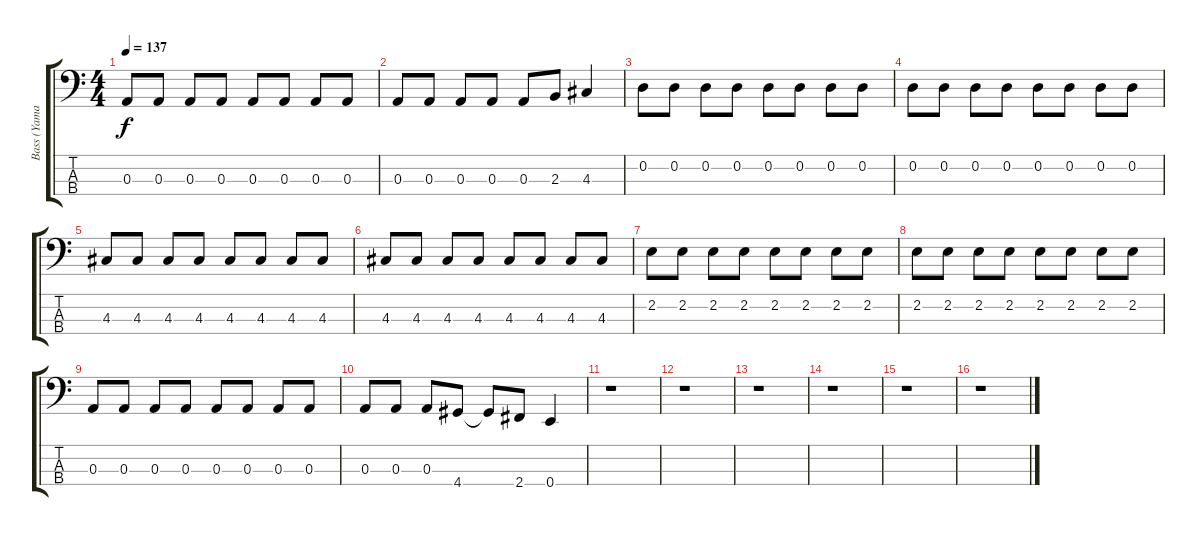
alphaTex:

\track ("Bass (Yamada)" "Bass (Yama") {instrument electricbasspick}
\staff {score tabs}
\tuning (G2 D2 A1 E1) {hide}
\ts (4 4)
\tempo 137
\clef f4
\ks c
0.3.8{dy f} 0.3.8 0.3.8 0.3.8 0.3.8 0.3.8 0.3.8 0.3.8 |
0.3.8 0.3.8 0.3.8 0.3.8 0.3.8 2.3.8 4.3.4 |
0.2.8 0.2.8 0.2.8 0.2.8 0.2.8 0.2.8 0.2.8 0.2.8 |
0.2.8 0.2.8 0.2.8 0.2.8 0.2.8 0.2.8 0.2.8 0.2.8 |
4.3.8 4.3.8 4.3.8 4.3.8 4.3.8 4.3.8 4.3.8 4.3.8 |
4.3.8 4.3.8 4.3.8 4.3.8 4.3.8 4.3.8 4.3.8 4.3.8 |
2.2.8 2.2.8 2.2.8 2.2.8 2.2.8 2.2.8 2.2.8 2.2.8 |
2.2.8 2.2.8 2.2.8 2.2.8 2.2.8 2.2.8 2.2.8 2.2.8 |
0.3.8 0.3.8 0.3.8 0.3.8 0.3.8 0.3.8 0.3.8 0.3.8 |
0.3.8 0.3.8 0.3.8 4.4.8 4.4{t}.8 2.4.8 0.4.4 |
r.1 |
r.1 |
r.1 |
r.1 |
r.1 |
r.1
